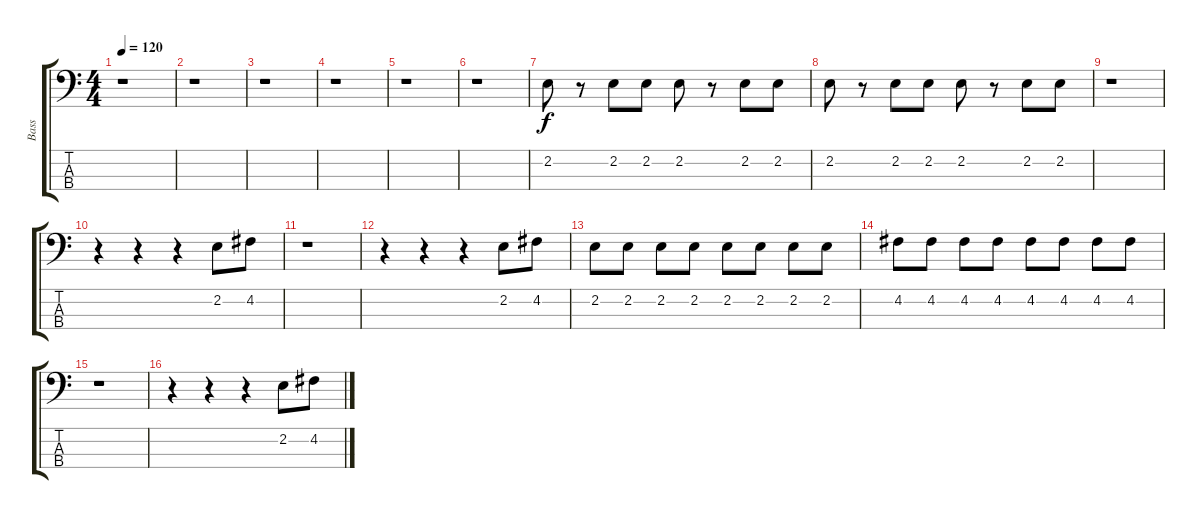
\track ("Bass" "Bass") {instrument electricbasspick}
\staff {score tabs}
\tuning (G2 D2 A1 E1) {hide}
\ts (4 4)
\tempo 120
\clef f4
\ks c
r.1{dy f} |
r.1 |
r.1 |
r.1 |
r.1 |
r.1 |
2.2.8 r.8 2.2.8 2.2.8 2.2.8 r.8 2.2.8 2.2.8 |
2.2.8 r.8 2.2.8 2.2.8 2.2.8 r.8 2.2.8 2.2.8 |
r.1 |
r.4 r.4 r.4 2.2.8 4.2.8 |
r.1 |
r.4 r.4 r.4 2.2.8 4.2.8 |
2.2.8 2.2.8 2.2.8 2.2.8 2.2.8 2.2.8 2.2.8 2.2.8 |
4.2.8 4.2.8 4.2.8 4.2.8 4.2.8 4.2.8 4.2.8 4.2.8 |
r.1 |
r.4 r.4 r.4 2.2.8 4.2.8
